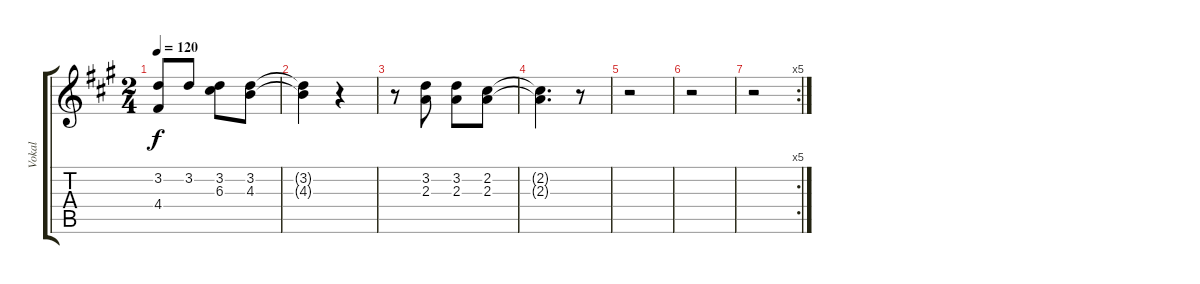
\track ("Vokal" "Vokal") {instrument acousticguitarsteel}
\staff {score tabs}
\tuning (E4 B3 G3 D3 A2 E2) {hide}
\ts (2 4)
\tempo 120
\clef g2
\ks a
(3.2 4.4).8{dy f} 3.2.8 (3.2 6.3).8 (3.2 4.3).8 |
(3.2{t} 4.3{t}).4 r.4 |
r.8 (3.2 2.3).8 (3.2 2.3).8 (2.2 2.3).8 |
(2.2{t} 2.3{t}).4{d} r.8 |
r.2 |
r.2 |
\rc 5
r.2
